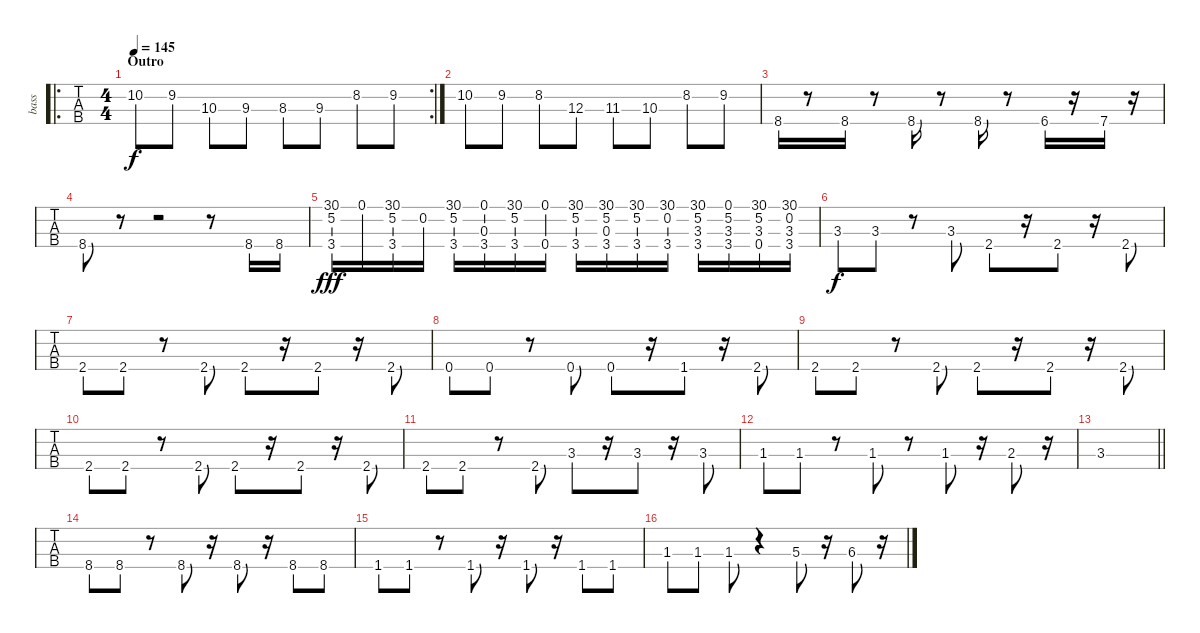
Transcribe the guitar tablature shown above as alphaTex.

\track ("bass" "bass") {instrument electricbassfinger}
\staff {tabs}
\tuning (G2 D2 A1 E1) {hide}
\ro
\rc 2
\ts (4 4)
\section ("" "Outro")
\tempo 145
\clef f4
\ks cminor
10.2.8{dy f} 9.2.8 10.3.8 9.3.8 8.3.8 9.3.8 8.2.8 9.2.8 |
10.2.8 9.2.8 8.2.8 12.3.8 11.3.8 10.3.8 8.2.8 9.2.8 |
8.4.16 r.8 8.4.16 r.8 8.4.16 r.8 8.4.16 r.8 6.4.16 r.16 7.4.16 r.16 |
8.4.8 r.8 r.2 r.8 8.4.16 8.4.16 |
(30.1 5.2 3.4).16{dy fff} 0.1.16 (30.1 5.2 3.4).16 0.2.16 (30.1 5.2 3.4).16 (0.1 0.3 3.4).16 (30.1 5.2 3.4).16 (0.1 0.4).16 (30.1 5.2 3.4).16 (30.1 5.2 0.3 3.4).16 (30.1 5.2 3.4).16 (30.1 0.2 3.4).16 (30.1 5.2 3.3 3.4).16 (0.1 5.2 3.3 3.4).16 (30.1 5.2 3.3 0.4).16 (30.1 0.2 3.3 3.4).16 |
3.3.8{dy f} 3.3.8 r.8 3.3.8 2.4.8 r.16 2.4.8 r.16 2.4.8 |
2.4.8 2.4.8 r.8 2.4.8 2.4.8 r.16 2.4.8 r.16 2.4.8 |
0.4.8 0.4.8 r.8 0.4.8 0.4.8 r.16 1.4.8 r.16 2.4.8 |
2.4.8 2.4.8 r.8 2.4.8 2.4.8 r.16 2.4.8 r.16 2.4.8 |
2.4.8 2.4.8 r.8 2.4.8 2.4.8 r.16 2.4.8 r.16 2.4.8 |
2.4.8 2.4.8 r.8 2.4.8 3.3.8 r.16 3.3.8 r.16 3.3.8 |
1.3.8 1.3.8 r.8 1.3.8 r.8 1.3.8 r.16 2.3.8 r.16 |
\barLineRight lightlight
3.3.1 |
8.4.8 8.4.8 r.8 8.4.8 r.16 8.4.8 r.16 8.4.8 8.4.8 |
1.4.8 1.4.8 r.8 1.4.8 r.16 1.4.8 r.16 1.4.8 1.4.8 |
1.3.8 1.3.8 1.3.8 r.4 5.3.8 r.16 6.3.8 r.16
